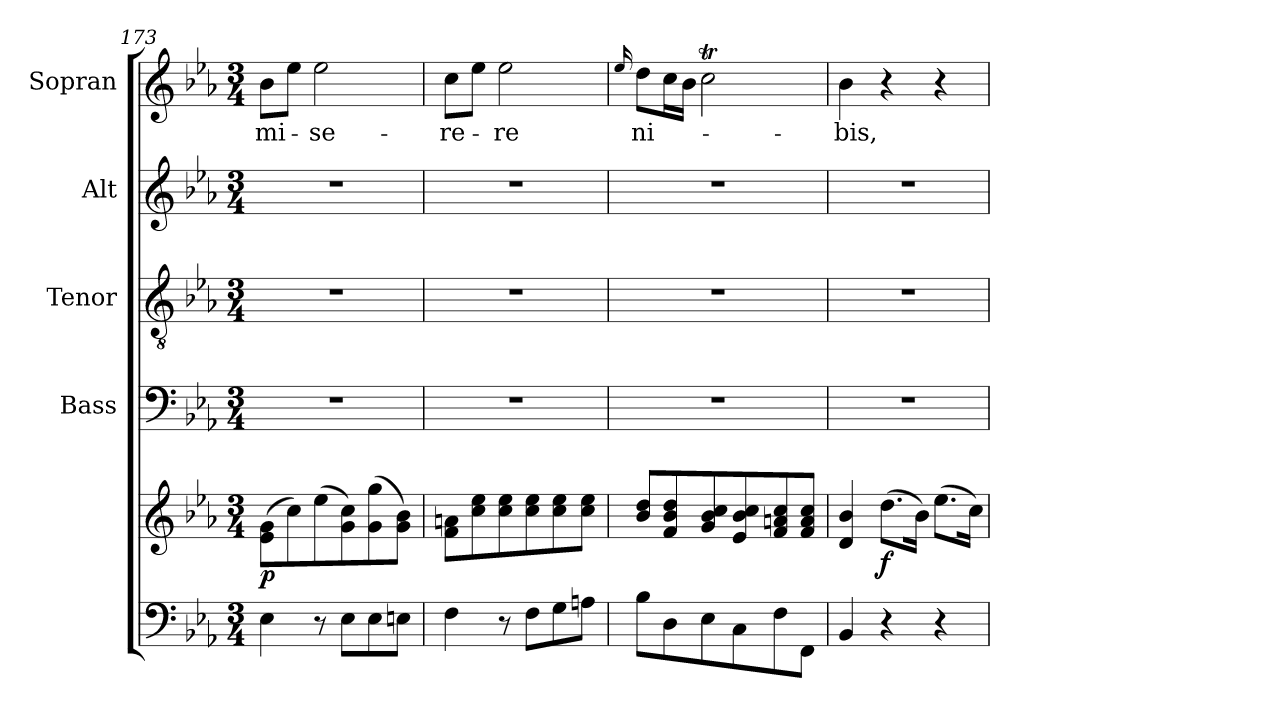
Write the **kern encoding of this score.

**kern	**kern	**dynam	**kern	**kern	**kern	**kern	**text
*part5	*part5	*part5	*part4	*part3	*part2	*part1	*part1
*staff6	*staff5	*staff5/6	*staff4	*staff3	*staff2	*staff1	*staff1
*	*	*	*I"Bass	*I"Tenor	*I"Alt	*I"Sopran	*
*	*	*	*I'B.	*I'T.	*I'A.	*I'S.	*
*clefF4	*clefG2	*	*clefF4	*clefGv2	*clefG2	*clefG2	*
*k[b-e-a-]	*k[b-e-a-]	*	*k[b-e-a-]	*k[b-e-a-]	*k[b-e-a-]	*k[b-e-a-]	*
*E-:	*E-:	*	*E-:	*E-:	*E-:	*E-:	*
*M3/4	*M3/4	*	*M3/4	*M3/4	*M3/4	*M3/4	*
=173	=173	=173	=173	=173	=173	=173	=173
!	!	!LO:DY:b	!	!	!	!	!LO:LY:b
4E-\	(>8e-\ 8g\L	p	2.r	2.r	2.r	8b-\L	mi-
.	8cc\)	.	.	.	.	8ee-\J	.
!	!	!	!	!	!	!	!LO:LY:b
8r	(>8ee-\	.	.	.	.	2ee-\	-se-
8E-\L	8g\ 8cc\)	.	.	.	.	.	.
8E-\	(>8g\ 8gg\	.	.	.	.	.	.
8En\J	8g\ 8b-\J)	.	.	.	.	.	.
=174	=174	=174	=174	=174	=174	=174	=174
!	!	!	!	!	!	!	!LO:LY:b
4F\	8f\ 8an\L	.	2.r	2.r	2.r	8cc\L	-re-
.	8cc\ 8ee-\	.	.	.	.	8ee-\J	.
!	!	!	!	!	!	!	!LO:LY:b
8r	8cc\ 8ee-\	.	.	.	.	2ee-\	-re
8F\L	8cc\ 8ee-\	.	.	.	.	.	.
8G\	8cc\ 8ee-\	.	.	.	.	.	.
8An\J	8cc\ 8ee-\J	.	.	.	.	.	.
=175	=175	=175	=175	=175	=175	=175	=175
.	.	.	.	.	.	16qqee-/	.
!	!	!	!	!	!	!	!LO:LY:b
8B-\L	8b-/ 8dd/L	.	2.r	2.r	2.r	8dd\L	ni-
8D\	8f/ 8b-/ 8dd/	.	.	.	.	16cc\L	.
.	.	.	.	.	.	16b-\JJ	.
8E-\	8g/ 8b-/ 8cc/	.	.	.	.	2ccT\	.
8C\	8e-/ 8b-/ 8cc/	.	.	.	.	.	.
8F\	8f/ 8an/ 8cc/	.	.	.	.	.	.
8FF\J	8f/ 8a/ 8cc/J	.	.	.	.	.	.
=176	=176	=176	=176	=176	=176	=176	=176
!	!	!	!	!	!	!	!LO:LY:b
4BB-/	4d/ 4b-/	.	2.r	2.r	2.r	4b-\	-bis,
!	!	!LO:DY:b	!	!	!	!	!
4r	(>8.dd\L	f	.	.	.	4r	.
.	16b-\Jk)	.	.	.	.	.	.
4r	(>8.ee-\L	.	.	.	.	4r	.
.	16cc\Jk)	.	.	.	.	.	.
=	=	=	=	=	=	=	=
*-	*-	*-	*-	*-	*-	*-	*-
